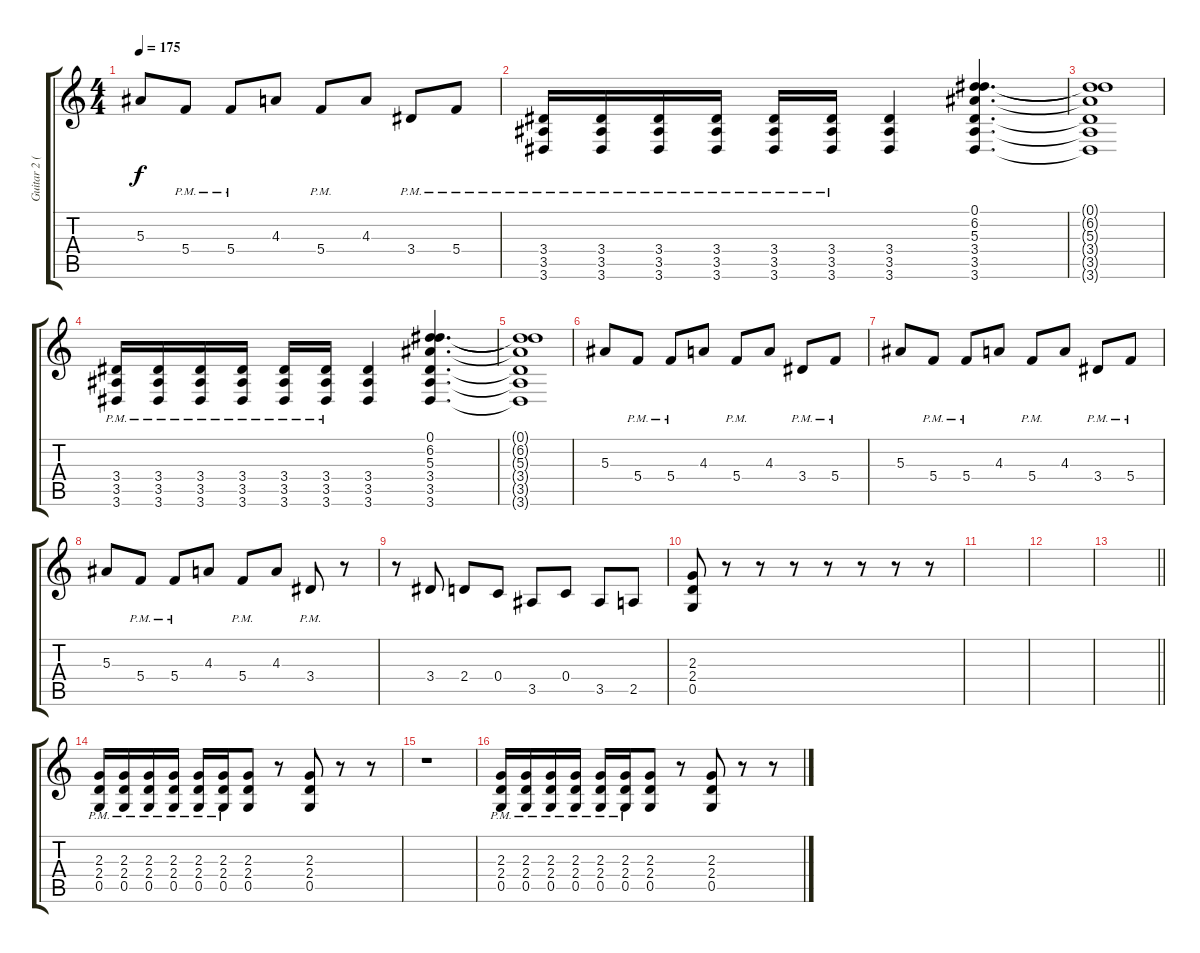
\track ("Guitar 2 (Distorted- Padget)" "Guitar 2 (") {instrument distortionguitar}
\staff {score tabs}
\tuning (D4 A3 F3 C3 G2 C2) {hide}
\ts (4 4)
\tempo 175
\clef g2
\ks c
5.3.8{dy f} 5.4{pm}.8 5.4{pm}.8 4.3.8 5.4{pm}.8 4.3.8 3.4{pm}.8 5.4{pm}.8 |
(3.4{pm} 3.5{pm} 3.6{pm}).16 (3.4{pm} 3.5{pm} 3.6{pm}).16 (3.4{pm} 3.5{pm} 3.6{pm}).16 (3.4{pm} 3.5{pm} 3.6{pm}).16 (3.4{pm} 3.5{pm} 3.6{pm}).16 (3.4{pm} 3.5{pm} 3.6{pm}).16 (3.4 3.5 3.6).4 (0.1 6.2 5.3 3.4 3.5 3.6).4{d} |
(0.1{t} 6.2{t} 5.3{t} 3.4{t} 3.5{t} 3.6{t}).1 |
(3.4{pm} 3.5{pm} 3.6{pm}).16 (3.4{pm} 3.5{pm} 3.6{pm}).16 (3.4{pm} 3.5{pm} 3.6{pm}).16 (3.4{pm} 3.5{pm} 3.6{pm}).16 (3.4{pm} 3.5{pm} 3.6{pm}).16 (3.4{pm} 3.5{pm} 3.6{pm}).16 (3.4 3.5 3.6).4 (0.1 6.2 5.3 3.4 3.5 3.6).4{d} |
(0.1{t} 6.2{t} 5.3{t} 3.4{t} 3.5{t} 3.6{t}).1 |
5.3.8 5.4{pm}.8 5.4{pm}.8 4.3.8 5.4{pm}.8 4.3.8 3.4{pm}.8 5.4{pm}.8 |
5.3.8 5.4{pm}.8 5.4{pm}.8 4.3.8 5.4{pm}.8 4.3.8 3.4{pm}.8 5.4{pm}.8 |
5.3.8 5.4{pm}.8 5.4{pm}.8 4.3.8 5.4{pm}.8 4.3.8 3.4{pm}.8 r.8 |
r.8 3.4.8 2.4.8 0.4.8 3.5.8 0.4.8 3.5.8 2.5.8 |
(2.3 2.4 0.5).8 r.8 r.8 r.8 r.8 r.8 r.8 r.8 |
|
|
\barLineRight lightlight
|
(2.3{pm} 2.4{pm} 0.5{pm}).16 (2.3{pm} 2.4{pm} 0.5{pm}).16 (2.3{pm} 2.4{pm} 0.5{pm}).16 (2.3{pm} 2.4{pm} 0.5{pm}).16 (2.3{pm} 2.4{pm} 0.5{pm}).16 (2.3{pm} 2.4{pm} 0.5{pm}).16 (2.3 2.4 0.5).8 r.8 (2.3 2.4 0.5).8 r.8 r.8 |
r.1 |
(2.3{pm} 2.4{pm} 0.5{pm}).16 (2.3{pm} 2.4{pm} 0.5{pm}).16 (2.3{pm} 2.4{pm} 0.5{pm}).16 (2.3{pm} 2.4{pm} 0.5{pm}).16 (2.3{pm} 2.4{pm} 0.5{pm}).16 (2.3{pm} 2.4{pm} 0.5{pm}).16 (2.3 2.4 0.5).8 r.8 (2.3 2.4 0.5).8 r.8 r.8
